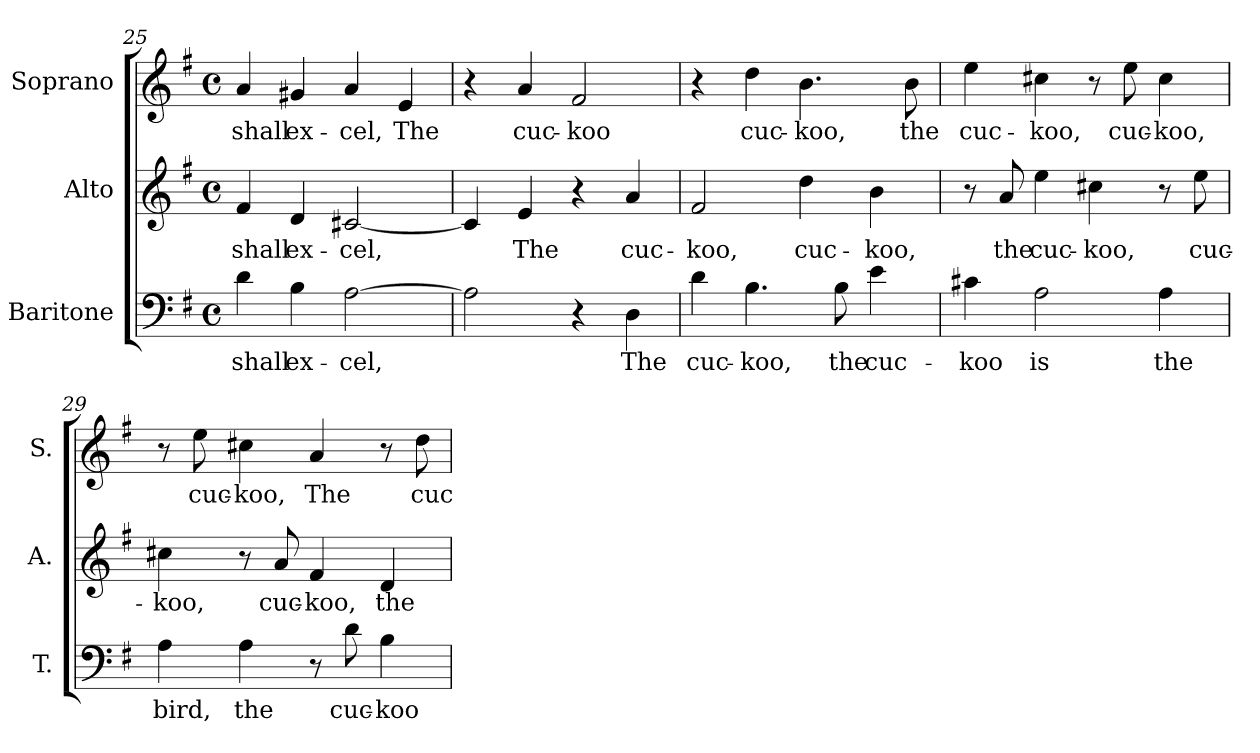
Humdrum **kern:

**kern	**text	**kern	**text	**kern	**text
*part3	*part3	*part2	*part2	*part1	*part1
*staff3	*staff3	*staff2	*staff2	*staff1	*staff1
*I"Baritone	*	*I"Alto	*	*I"Soprano	*
*I'T.	*	*I'A.	*	*I'S.	*
*clefF4	*	*clefG2	*	*clefG2	*
*ITrd7c12	*	*	*	*	*
*k[f#]	*	*k[f#]	*	*k[f#]	*
*G:	*	*G:	*	*G:	*
*M4/4	*	*M4/4	*	*M4/4	*
*met(c)	*	*met(c)	*	*met(c)	*
=25	=25	=25	=25	=25	=25
!	!LO:LY:b:color=#000000	!	!	!	!
!	!	!	!LO:LY:b:color=#000000	!	!
!	!	!	!	!	!LO:LY:b:color=#000000
4Di\	shall	4f#i/	shall	4ai/	shall
!	!LO:LY:b:color=#000000	!	!	!	!
!	!	!	!LO:LY:b:color=#000000	!	!
!	!	!	!	!	!LO:LY:b:color=#000000
4BBi\	ex-	4di/	ex-	4g#Xi/	ex-
!	!LO:LY:b:color=#000000	!	!	!	!
!	!	!	!LO:LY:b:color=#000000	!	!
!	!	!	!	!	!LO:LY:b:color=#000000
[2AAi\	-cel,	[2c#Xi/	-cel,	4ai/	-cel,
!	!	!	!	!	!LO:LY:b:color=#000000
.	.	.	.	4ei/	The
=26	=26	=26	=26	=26	=26
2AAi\]	.	4c#i/]	.	4r	.
!	!	!	!LO:LY:b:color=#000000	!	!
!	!	!	!	!	!LO:LY:b:color=#000000
.	.	4ei/	The	4ai/	cuc-
!	!	!	!	!	!LO:LY:b:color=#000000
4r	.	4r	.	2f#i/	-koo
!	!LO:LY:b:color=#000000	!	!	!	!
!	!	!	!LO:LY:b:color=#000000	!	!
4DDi\	The	4ai/	cuc-	.	.
=27	=27	=27	=27	=27	=27
!	!LO:LY:b:color=#000000	!	!	!	!
!	!	!	!LO:LY:b:color=#000000	!	!
4Di\	cuc-	2f#i/	-koo,	4r	.
!	!LO:LY:b:color=#000000	!	!	!	!
!	!	!	!	!	!LO:LY:b:color=#000000
4.BBi\	-koo,	.	.	4ddi\	cuc-
!	!	!	!LO:LY:b:color=#000000	!	!
!	!	!	!	!	!LO:LY:b:color=#000000
.	.	4ddi\	cuc-	4.bi\	-koo,
!	!LO:LY:b:color=#000000	!	!	!	!
8BBi\	the	.	.	.	.
!	!LO:LY:b:color=#000000	!	!	!	!
!	!	!	!LO:LY:b:color=#000000	!	!
4Ei\	cuc-	4bi\	-koo,	.	.
!	!	!	!	!	!LO:LY:b:color=#000000
.	.	.	.	8bi\	the
!!LO:LB:g=z
=28	=28	=28	=28	=28	=28
!	!LO:LY:b:color=#000000	!	!	!	!
!	!	!	!	!	!LO:LY:b:color=#000000
4C#Xi\	-koo	8r	.	4eei\	cuc-
!	!	!	!LO:LY:b:color=#000000	!	!
.	.	8ai/	the	.	.
!	!LO:LY:b:color=#000000	!	!	!	!
!	!	!	!LO:LY:b:color=#000000	!	!
!	!	!	!	!	!LO:LY:b:color=#000000
2AAi\	is	4eei\	cuc-	4cc#Xi\	-koo,
!	!	!	!LO:LY:b:color=#000000	!	!
.	.	4cc#Xi\	-koo,	8r	.
!	!	!	!	!	!LO:LY:b:color=#000000
.	.	.	.	8eei\	cuc-
!	!LO:LY:b:color=#000000	!	!	!	!
!	!	!	!	!	!LO:LY:b:color=#000000
4AAi\	the	8r	.	4cc#i\	-koo,
!	!	!	!LO:LY:b:color=#000000	!	!
.	.	8eei\	cuc-	.	.
=29	=29	=29	=29	=29	=29
!	!LO:LY:b:color=#000000	!	!	!	!
!	!	!	!LO:LY:b:color=#000000	!	!
4AAi\	bird,	4cc#Xi\	-koo,	8r	.
!	!	!	!	!	!LO:LY:b:color=#000000
.	.	.	.	8eei\	cuc-
!	!LO:LY:b:color=#000000	!	!	!	!
!	!	!	!	!	!LO:LY:b:color=#000000
4AAi\	the	8r	.	4cc#Xi\	-koo,
!	!	!	!LO:LY:b:color=#000000	!	!
.	.	8ai/	cuc-	.	.
!	!	!	!LO:LY:b:color=#000000	!	!
!	!	!	!	!	!LO:LY:b:color=#000000
8r	.	4f#i/	-koo,	4ai/	The
!	!LO:LY:b:color=#000000	!	!	!	!
8Di\	cuc-	.	.	.	.
!	!LO:LY:b:color=#000000	!	!	!	!
!	!	!	!LO:LY:b:color=#000000	!	!
4BBi\	-koo	4di/	the	8r	.
!	!	!	!	!	!LO:LY:b:color=#000000
.	.	.	.	8ddi\	cuc-
=	=	=	=	=	=
*-	*-	*-	*-	*-	*-
